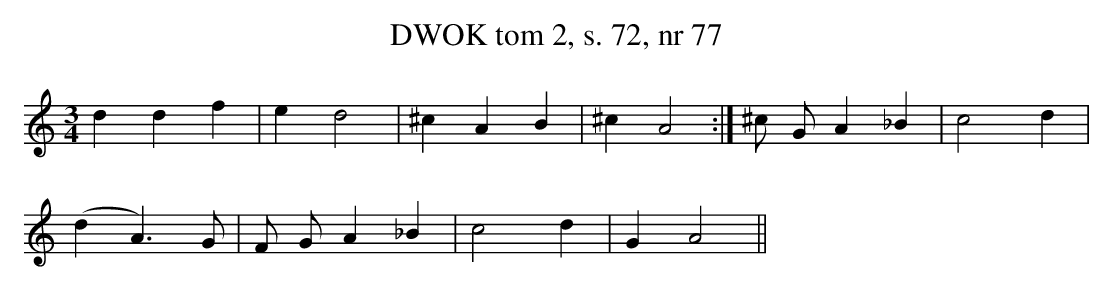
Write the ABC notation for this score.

X:1
T: DWOK tom 2, s. 72, nr 77
L: 1/16
M: 3/4
K: C
d4 d4 f4 |\
e4 d8 |\
^c4  A4 B4 |\
^c4  A8 :| ^c2 G2 A4 _B4 |\
c8 d4 |
(d4 A6) G2 |\
F2 G2 A4 _B4 |\
c8 d4 |\
G4 A8 ||
